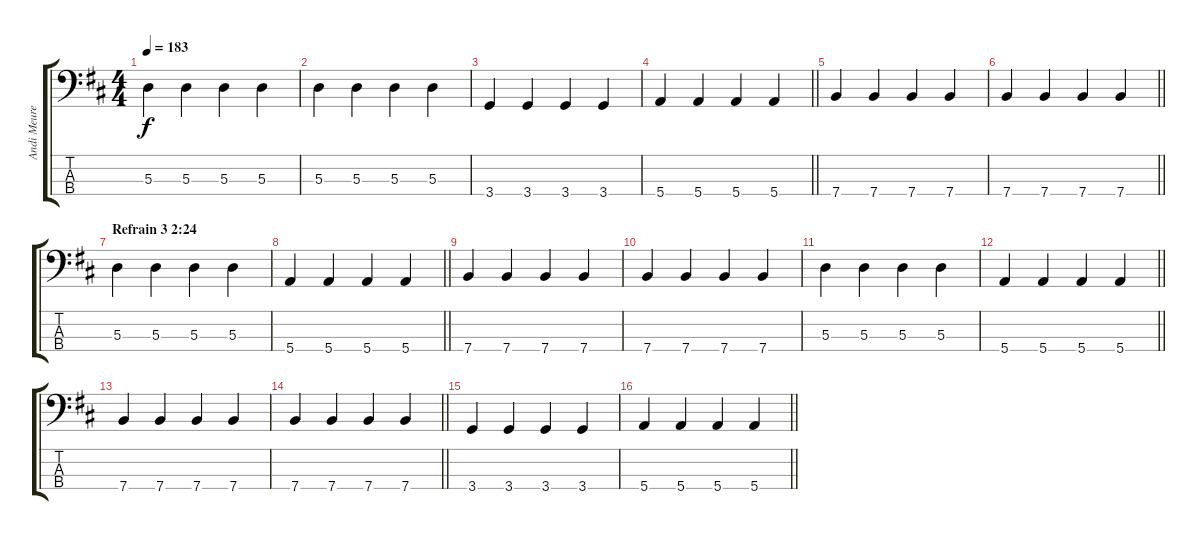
\track ("Andi Meurer" "Andi Meure") {instrument electricbassfinger}
\staff {score tabs}
\tuning (G2 D2 A1 E1) {hide}
\ts (4 4)
\tempo 183
\clef f4
\ks d
5.3.4{dy f} 5.3.4 5.3.4 5.3.4 |
5.3.4 5.3.4 5.3.4 5.3.4 |
3.4.4 3.4.4 3.4.4 3.4.4 |
\barLineRight lightlight
5.4.4 5.4.4 5.4.4 5.4.4 |
7.4.4 7.4.4 7.4.4 7.4.4 |
\barLineRight lightlight
7.4.4 7.4.4 7.4.4 7.4.4 |
\section ("" "Refrain 3 2:24")
5.3.4 5.3.4 5.3.4 5.3.4 |
\barLineRight lightlight
5.4.4 5.4.4 5.4.4 5.4.4 |
7.4.4 7.4.4 7.4.4 7.4.4 |
7.4.4 7.4.4 7.4.4 7.4.4 |
5.3.4 5.3.4 5.3.4 5.3.4 |
\barLineRight lightlight
5.4.4 5.4.4 5.4.4 5.4.4 |
7.4.4 7.4.4 7.4.4 7.4.4 |
\barLineRight lightlight
7.4.4 7.4.4 7.4.4 7.4.4 |
3.4.4 3.4.4 3.4.4 3.4.4 |
\barLineRight lightlight
5.4.4 5.4.4 5.4.4 5.4.4
